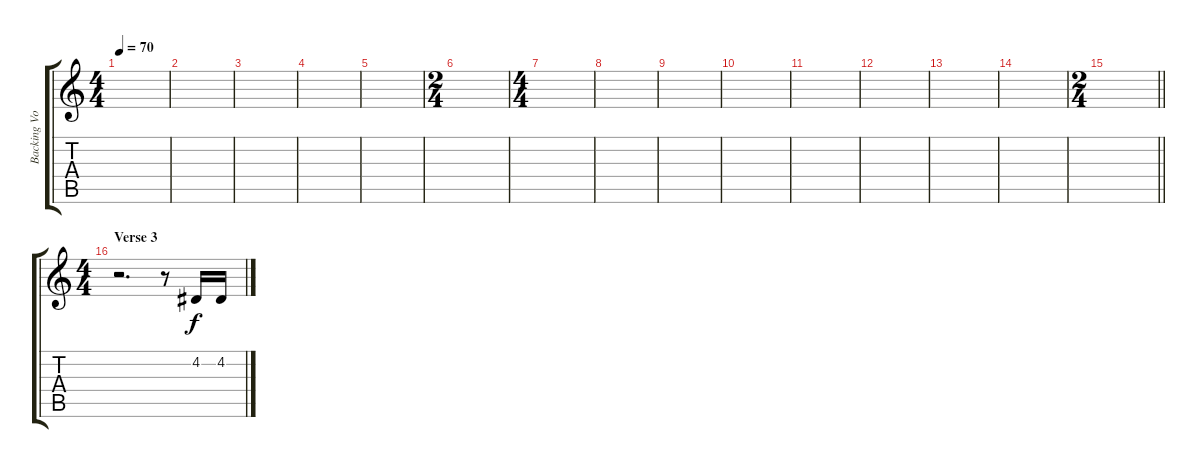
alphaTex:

\track ("Backing Vocal" "Backing Vo") {instrument lead6voice}
\staff {score tabs}
\tuning (E4 B3 G3 D3 A2 E2) {hide}
\ts (4 4)
\tempo 70
\clef g2
\ks c
|
|
|
|
|
\ts (2 4)
|
\ts (4 4)
|
|
|
|
|
|
|
|
\ts (2 4)
\barLineRight lightlight
|
\ts (4 4)
\section ("" "Verse 3")
r.2{d} r.8 4.2.16 4.2.16
